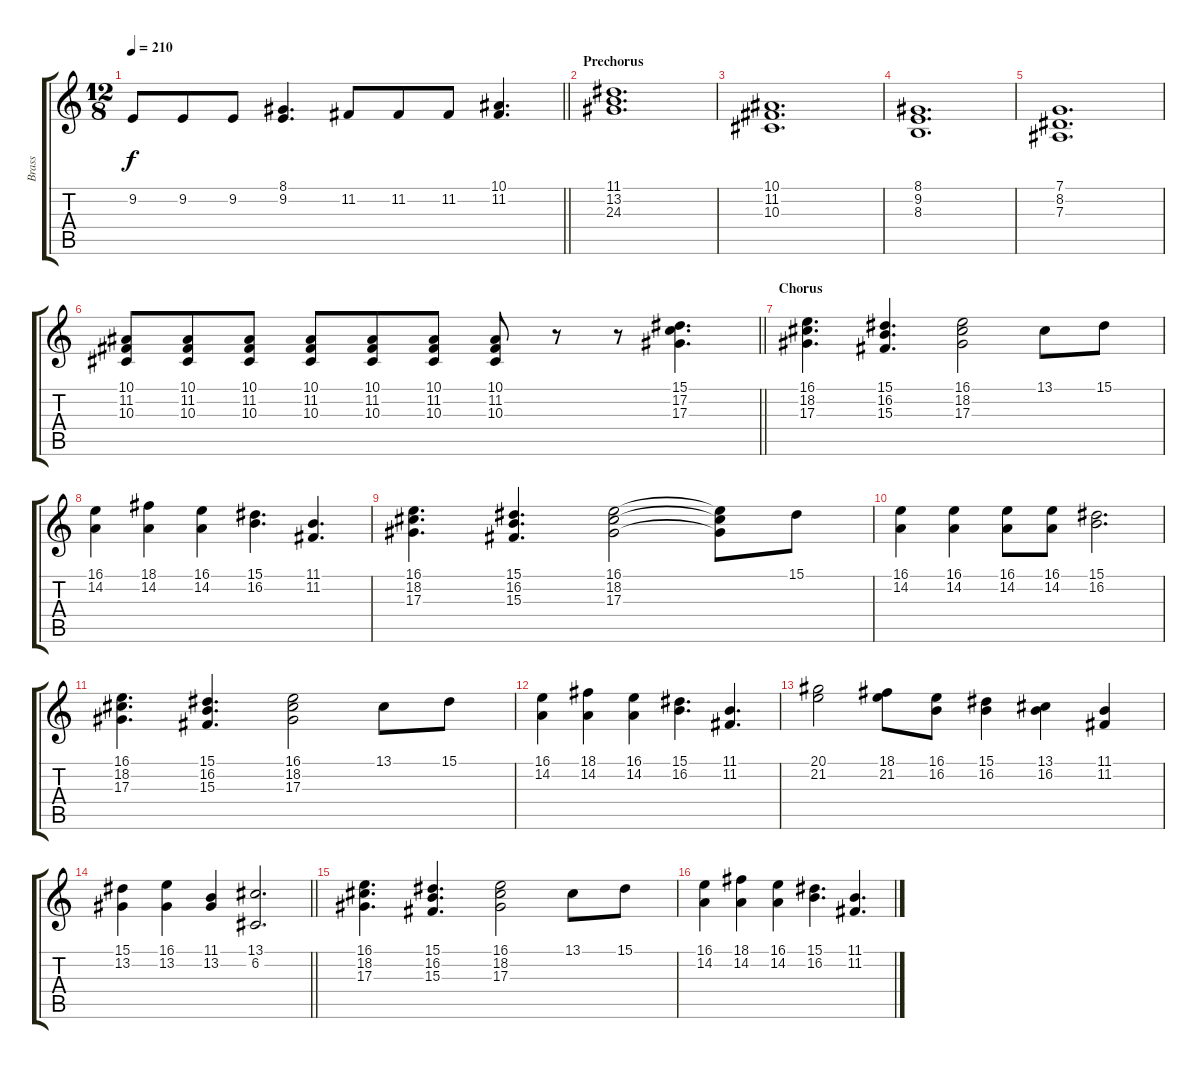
\track ("Brass" "Brass") {instrument brasssection}
\staff {score tabs}
\tuning (C4 G3 Eb3 Bb2 F2 C2) {hide}
\ts (12 8)
\tempo 210
\clef g2
\barLineRight lightlight
\ks c
9.2.8{dy f} 9.2.8 9.2.8 (8.1 9.2).4{d} 11.2.8 11.2.8 11.2.8 (10.1 11.2).4{d} |
\section ("" "Prechorus")
(11.1 13.2 24.3).1{d} |
(10.1 11.2 10.3).1{d} |
(8.1 9.2 8.3).1{d} |
(7.1 8.2 7.3).1{d} |
\barLineRight lightlight
(10.1 11.2 10.3).8 (10.1 11.2 10.3).8 (10.1 11.2 10.3).8 (10.1 11.2 10.3).8 (10.1 11.2 10.3).8 (10.1 11.2 10.3).8 (10.1 11.2 10.3).8 r.8 r.8 (15.1 17.2 17.3).4{d} |
\section ("" "Chorus")
(16.1 18.2 17.3).4{d} (15.1 16.2 15.3).4{d} (16.1 18.2 17.3).2 13.1.8 15.1.8 |
(16.1 14.2).4 (18.1 14.2).4 (16.1 14.2).4 (15.1 16.2).4{d} (11.1 11.2).4{d} |
(16.1 18.2 17.3).4{d} (15.1 16.2 15.3).4{d} (16.1 18.2 17.3).2 (16.1{t} 18.2{t} 17.3{t}).8 15.1.8 |
(16.1 14.2).4 (16.1 14.2).4 (16.1 14.2).8 (16.1 14.2).8 (15.1 16.2).2{d} |
(16.1 18.2 17.3).4{d} (15.1 16.2 15.3).4{d} (16.1 18.2 17.3).2 13.1.8 15.1.8 |
(16.1 14.2).4 (18.1 14.2).4 (16.1 14.2).4 (15.1 16.2).4{d} (11.1 11.2).4{d} |
(20.1 21.2).2 (18.1 21.2).8 (16.1 16.2).8 (15.1 16.2).4 (13.1 16.2).4 (11.1 11.2).4 |
\barLineRight lightlight
(15.1 13.2).4 (16.1 13.2).4 (11.1 13.2).4 (13.1 6.2).2{d} |
(16.1 18.2 17.3).4{d} (15.1 16.2 15.3).4{d} (16.1 18.2 17.3).2 13.1.8 15.1.8 |
(16.1 14.2).4 (18.1 14.2).4 (16.1 14.2).4 (15.1 16.2).4{d} (11.1 11.2).4{d}
